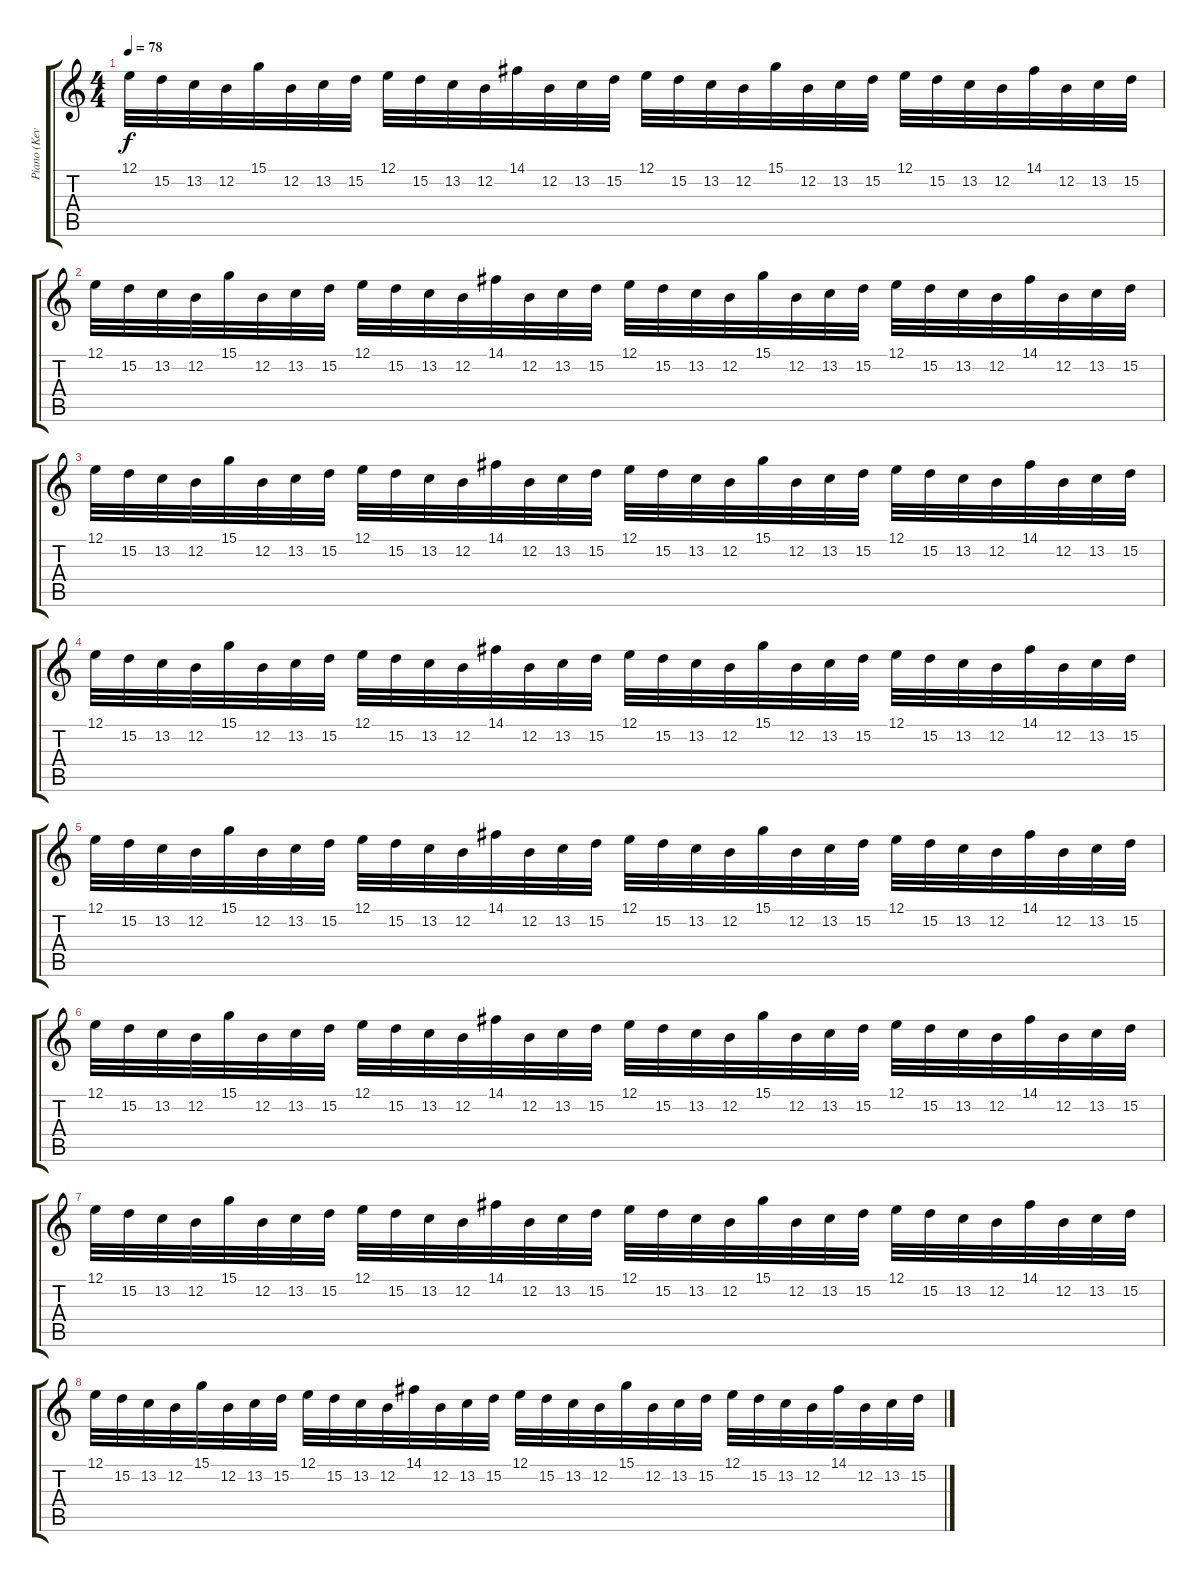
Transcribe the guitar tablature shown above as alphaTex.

\track ("Piano (Kevin Moore)" "Piano (Kev") {instrument acousticgrandpiano}
\staff {score tabs}
\tuning (E4 B3 G3 D3 A2 E2) {hide}
\ts (4 4)
\tempo 78
\clef g2
\ks c
12.1.32{dy f} 15.2.32 13.2.32 12.2.32 15.1.32 12.2.32 13.2.32 15.2.32 12.1.32 15.2.32 13.2.32 12.2.32 14.1.32 12.2.32 13.2.32 15.2.32 12.1.32 15.2.32 13.2.32 12.2.32 15.1.32 12.2.32 13.2.32 15.2.32 12.1.32 15.2.32 13.2.32 12.2.32 14.1.32 12.2.32 13.2.32 15.2.32 |
12.1.32 15.2.32 13.2.32 12.2.32 15.1.32 12.2.32 13.2.32 15.2.32 12.1.32 15.2.32 13.2.32 12.2.32 14.1.32 12.2.32 13.2.32 15.2.32 12.1.32 15.2.32 13.2.32 12.2.32 15.1.32 12.2.32 13.2.32 15.2.32 12.1.32 15.2.32 13.2.32 12.2.32 14.1.32 12.2.32 13.2.32 15.2.32 |
12.1.32 15.2.32 13.2.32 12.2.32 15.1.32 12.2.32 13.2.32 15.2.32 12.1.32 15.2.32 13.2.32 12.2.32 14.1.32 12.2.32 13.2.32 15.2.32 12.1.32 15.2.32 13.2.32 12.2.32 15.1.32 12.2.32 13.2.32 15.2.32 12.1.32 15.2.32 13.2.32 12.2.32 14.1.32 12.2.32 13.2.32 15.2.32 |
12.1.32 15.2.32 13.2.32 12.2.32 15.1.32 12.2.32 13.2.32 15.2.32 12.1.32 15.2.32 13.2.32 12.2.32 14.1.32 12.2.32 13.2.32 15.2.32 12.1.32 15.2.32 13.2.32 12.2.32 15.1.32 12.2.32 13.2.32 15.2.32 12.1.32 15.2.32 13.2.32 12.2.32 14.1.32 12.2.32 13.2.32 15.2.32 |
12.1.32 15.2.32 13.2.32 12.2.32 15.1.32 12.2.32 13.2.32 15.2.32 12.1.32 15.2.32 13.2.32 12.2.32 14.1.32 12.2.32 13.2.32 15.2.32 12.1.32 15.2.32 13.2.32 12.2.32 15.1.32 12.2.32 13.2.32 15.2.32 12.1.32 15.2.32 13.2.32 12.2.32 14.1.32 12.2.32 13.2.32 15.2.32 |
12.1.32 15.2.32 13.2.32 12.2.32 15.1.32 12.2.32 13.2.32 15.2.32 12.1.32 15.2.32 13.2.32 12.2.32 14.1.32 12.2.32 13.2.32 15.2.32 12.1.32 15.2.32 13.2.32 12.2.32 15.1.32 12.2.32 13.2.32 15.2.32 12.1.32 15.2.32 13.2.32 12.2.32 14.1.32 12.2.32 13.2.32 15.2.32 |
12.1.32 15.2.32 13.2.32 12.2.32 15.1.32 12.2.32 13.2.32 15.2.32 12.1.32 15.2.32 13.2.32 12.2.32 14.1.32 12.2.32 13.2.32 15.2.32 12.1.32 15.2.32 13.2.32 12.2.32 15.1.32 12.2.32 13.2.32 15.2.32 12.1.32 15.2.32 13.2.32 12.2.32 14.1.32 12.2.32 13.2.32 15.2.32 |
12.1.32 15.2.32 13.2.32 12.2.32 15.1.32 12.2.32 13.2.32 15.2.32 12.1.32 15.2.32 13.2.32 12.2.32 14.1.32 12.2.32 13.2.32 15.2.32 12.1.32 15.2.32 13.2.32 12.2.32 15.1.32 12.2.32 13.2.32 15.2.32 12.1.32 15.2.32 13.2.32 12.2.32 14.1.32 12.2.32 13.2.32 15.2.32
